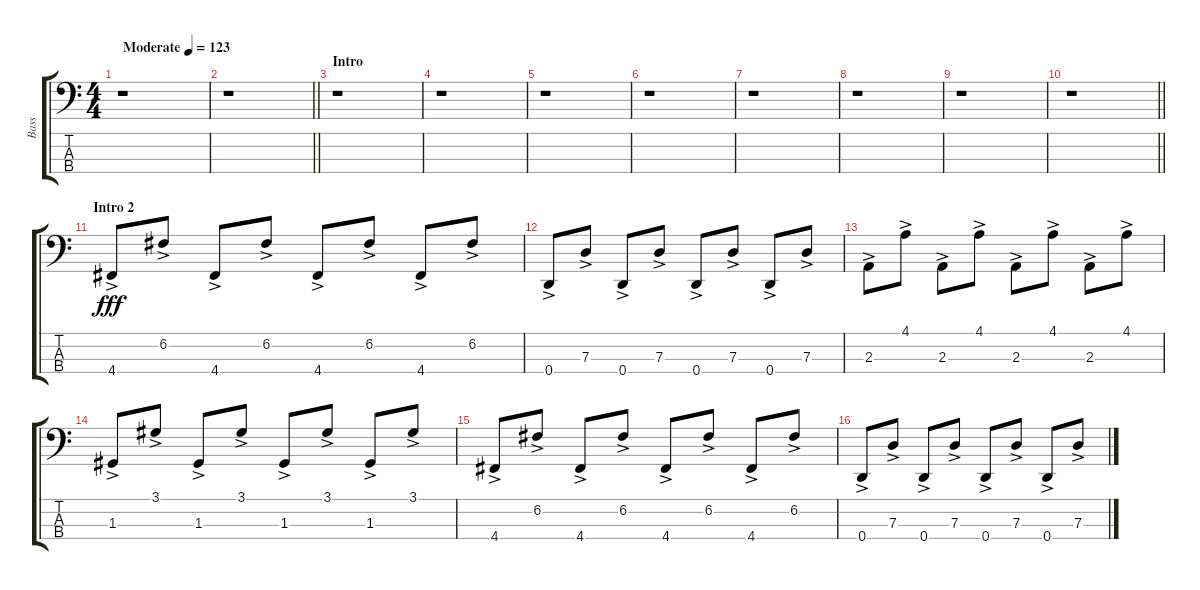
\track ("Bass" "Bass") {instrument synthbass1}
\staff {score tabs}
\tuning (F2 C2 G1 D1) {hide}
\ts (4 4)
\tempo (123 "Moderate")
\clef f4
\ks c
r.1{dy fff instrument synthbass1} |
\barLineRight lightlight
r.1 |
\section ("" "Intro")
r.1 |
r.1 |
r.1 |
r.1 |
r.1 |
r.1 |
r.1 |
\barLineRight lightlight
r.1 |
\section ("" "Intro 2")
4.4{ac}.8 6.2{ac}.8 4.4{ac}.8 6.2{ac}.8 4.4{ac}.8 6.2{ac}.8 4.4{ac}.8 6.2{ac}.8 |
0.4{ac}.8 7.3{ac}.8 0.4{ac}.8 7.3{ac}.8 0.4{ac}.8 7.3{ac}.8 0.4{ac}.8 7.3{ac}.8 |
2.3{ac}.8 4.1{ac}.8 2.3{ac}.8 4.1{ac}.8 2.3{ac}.8 4.1{ac}.8 2.3{ac}.8 4.1{ac}.8 |
1.3{ac}.8 3.1{ac}.8 1.3{ac}.8 3.1{ac}.8 1.3{ac}.8 3.1{ac}.8 1.3{ac}.8 3.1{ac}.8 |
4.4{ac}.8 6.2{ac}.8 4.4{ac}.8 6.2{ac}.8 4.4{ac}.8 6.2{ac}.8 4.4{ac}.8 6.2{ac}.8 |
0.4{ac}.8 7.3{ac}.8 0.4{ac}.8 7.3{ac}.8 0.4{ac}.8 7.3{ac}.8 0.4{ac}.8 7.3{ac}.8
